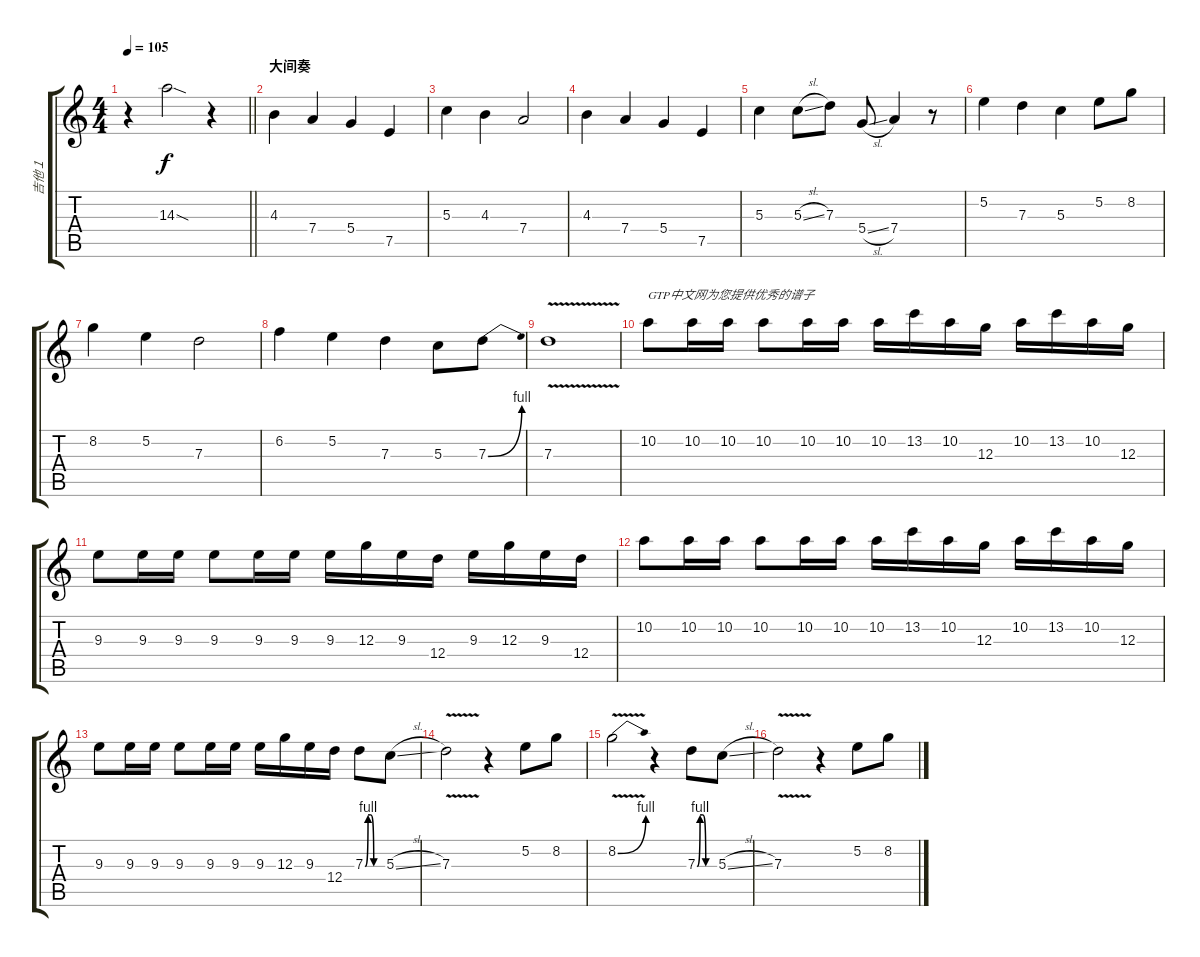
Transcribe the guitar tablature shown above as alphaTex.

\track ("吉他１" "吉他１") {instrument overdrivenguitar}
\staff {score tabs}
\tuning (E4 B3 G3 D3 A2 E2) {hide}
\ts (4 4)
\tempo 105
\clef g2
\barLineRight lightlight
\ks c
r.4{dy f} 14.3{sod}.2 r.4 |
\section ("" "大间奏")
4.3.4 7.4.4 5.4.4 7.5.4 |
5.3.4 4.3.4 7.4.2 |
4.3.4 7.4.4 5.4.4 7.5.4 |
5.3.4 5.3{sl}.8 7.3.8 5.4{sl}.8 7.4.4 r.8 |
5.2.4{txt " "} 7.3.4 5.3.4 5.2.8 8.2.8 |
8.2.4 5.2.4 7.3.2 |
6.2.4 5.2.4 7.3.4 5.3.8 7.3{be (bend 0 0 60 4)}.8 |
7.3{v}.1 |
10.2.8{txt "GTP中文网为您提供优秀的谱子"} 10.2.16 10.2.16 10.2.8 10.2.16 10.2.16 10.2.16 13.2.16 10.2.16 12.3.16 10.2.16 13.2.16 10.2.16 12.3.16 |
9.3.8 9.3.16 9.3.16 9.3.8 9.3.16 9.3.16 9.3.16 12.3.16 9.3.16 12.4.16 9.3.16 12.3.16 9.3.16 12.4.16 |
10.2.8 10.2.16 10.2.16 10.2.8 10.2.16 10.2.16 10.2.16 13.2.16 10.2.16 12.3.16 10.2.16 13.2.16 10.2.16 12.3.16 |
9.3.8 9.3.16 9.3.16 9.3.8 9.3.16 9.3.16 9.3.16 12.3.16 9.3.16 12.4.16 7.3{be (custom 0 0 10 4 20 4 30 0 60 0)}.8 5.3{sl}.8 |
7.3{v}.2 r.4 5.2.8 8.2.8 |
8.2{be (bend 0 0 60 4) v}.2 r.4 7.3{be (custom 0 0 10 4 20 4 30 0 60 0)}.8 5.3{sl}.8 |
7.3{v}.2 r.4 5.2.8 8.2.8
